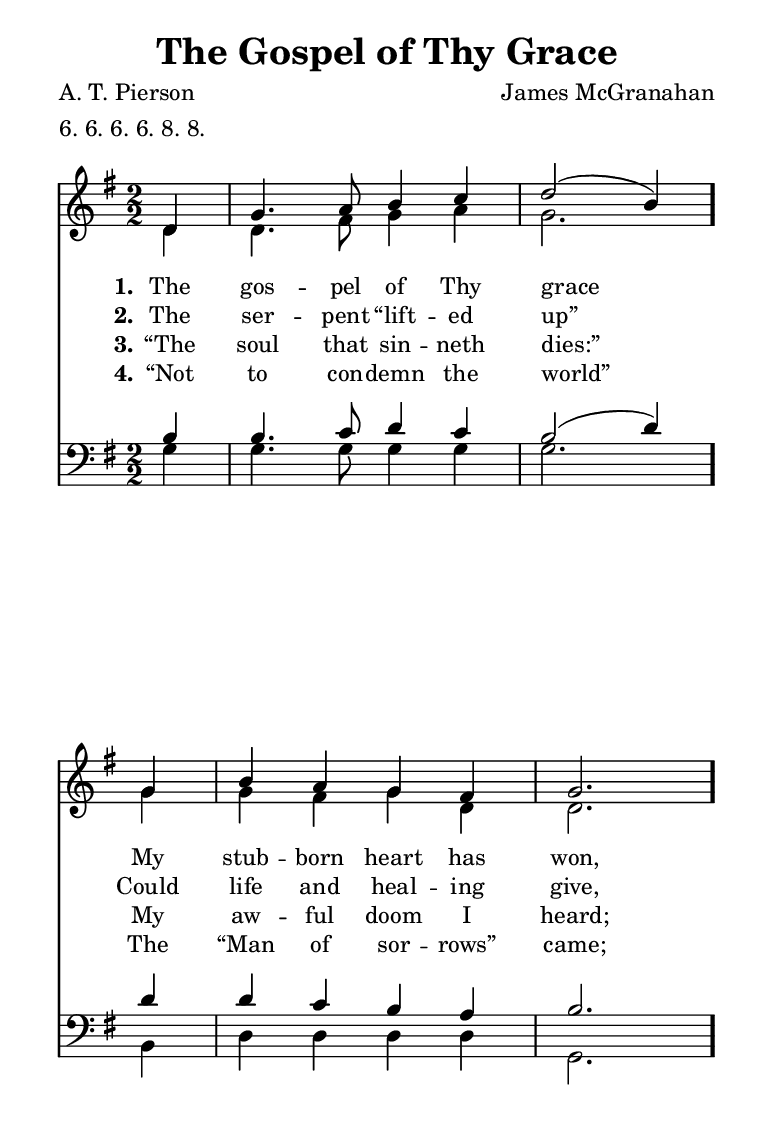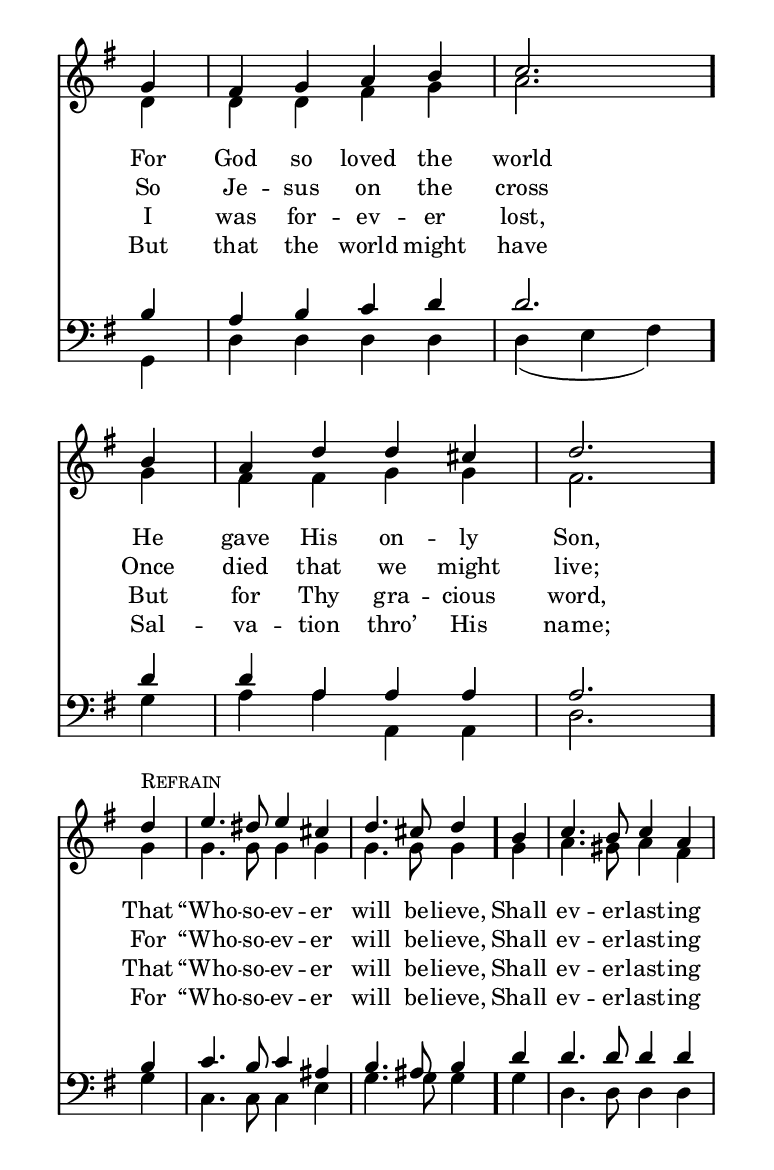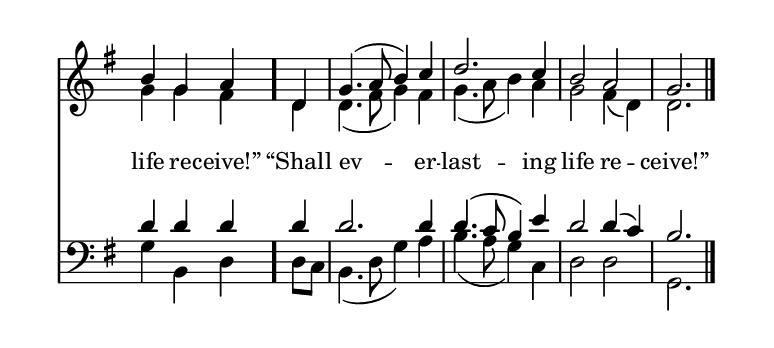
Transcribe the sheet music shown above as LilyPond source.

\include "common/global.ily"
\paper {
  \include "common/paper.ily"
  %ragged-bottom = ##t
  %ragged-last-bottom = ##t
  %systems-per-page = ##f
  %page-count = ##f
}

\header{
  hymnnumber = "40"
  title = "The Gospel of Thy Grace"
  tunename = ""
  meter = "6. 6. 6. 6. 8. 8."
  poet = "A. T. Pierson"
  composer = "James McGranahan"
  %copyright = ""
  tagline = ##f
}

% for fermata in MIDI
ta = { \tempo 4=90 }
tb = { \tempo 4=45 }

lyricsInvis = { \override LyricText.stencil = ##f \override LyricHyphen.stencil = ##f }
lyricsVis = { \revert LyricText.stencil \revert LyricHyphen.stencil }

patternAA = { c4 | c4. c8 c4 c4 | c2( c4) }
patternAB = { c4 | c4. c8 c4 c4 | c2.     }
patternBA = { c4 | c4 c4 c4 c4 | c2.        }
patternBB = { c4 | c4 c4 c4 c4 | c4( c4 c4) }
patternCA = { c4 | c4. c8 c4 c4 | c4. c8 c4 }
patternCB = { c4 | c4. c8 c4 c4 | c4  c4 c4 }
patternDA = { c4      | c4.( c8 c4) c4 | c2.         c4 | c2 c2      | c2. }
patternDB = { c4      | c4.( c8 c4) c4 | c4.( c8 c4) c4 | c2 c4( c4) | c2. }
patternDC = { c4      | c2.         c4 | c4.( c8 c4) c4 | c2 c4( c4) | c2. }
patternDD = { c8[ c8] | c4.( c8 c4) c4 | c4.( c8 c4) c4 | c2 c2      | c2. }

global = {
  \include "common/overrides.ily"
  \override Staff.TimeSignature.style = #'numbered
  \time 2/2
  \override Score.MetronomeMark.transparent = ##t % hide all fermata changes too
  \ta
  \key g \major
  \partial 4
  \autoBeamOff
}

notesSoprano = {
\global
\relative c' {

  \changePitch \patternAA { d | g a b c | d b }
  \changePitch \patternBA { g | b a g fis | g }
  \changePitch \patternBA { g | fis g a b | c }
  \changePitch \patternBA { b | a d d cis | d }

  << s^\markup { \small \caps "Refrain" }
  \changePitch \patternCA { d | e dis e cis | d cis d } >>
  \changePitch \patternCB { b | c b c a | b g a }
  \changePitch \patternDA { d, | g a b c | d c | b a | g }

  \bar "|."

}
}

notesAlto = {
\global
\relative e' {

  \changePitch \patternAB { d | d fis g a | g }
  \changePitch \patternBA { g | g fis g d | d }
  \changePitch \patternBA { d | d d fis g | a }
  \changePitch \patternBA { g | fis fis g g | fis }

  \changePitch \patternCA { g | g g g g | g g g }
  \changePitch \patternCB { g | a gis a fis | g g fis }
  \changePitch \patternDB { d | d fis g fis | g a b a | g fis d | d }

}
}

notesTenor = {
\global
\relative a {

  \changePitch \patternAA { b | b c d c | b d }
  \changePitch \patternBA { d | d c b a | b }
  \changePitch \patternBA { b | a b c d | d }
  \changePitch \patternBA { d | d a a a | a }

  \changePitch \patternCA { b | c b c ais | b ais b }
  \changePitch \patternCB { d | d d d d | d d d }
  \changePitch \patternDC { d | d d | d c b e | d d c | b }

}
}

notesBass = {
\global
\relative f {

  \changePitch \patternAB { g | g g g g | g  }
  \changePitch \patternBA { b, | d d d d | g, }
  \changePitch \patternBB { g | d' d d d | d e fis }
  \changePitch \patternBA { g | a a a, a | d }

  \changePitch \patternCA { g | c, c c e | g g g }
  \changePitch \patternCB { g | d d d d | g b, d }
  \changePitch \patternDD { d c | b d g a | b a g c, | d d | g, }

}
}

RefrainA = \lyricmode {

That “Who -- so -- ev -- er will be -- lieve, \bar "."
Shall ev -- er -- last -- ing \break life re -- ceive!” \bar "."
“Shall ev -- er -- last -- ing life re -- ceive!”

}

RefrainB = \lyricmode {

For “Who -- so -- ev -- er will be -- lieve, \bar "."
Shall ev -- er -- last -- ing \break %{HIDE>%} \lyricsInvis %{<HIDE%} life re -- ceive!” \bar "."
“Shall ev -- er -- last -- ing life re -- ceive!” %{HIDE>%} \lyricsVis %{<HIDE%}

}

RefrainC = \lyricmode {

That “Who -- so -- ev -- er will be -- lieve, \bar "."
Shall ev -- er -- last -- ing \break %{HIDE>%} \lyricsInvis %{<HIDE%} life re -- ceive!” \bar "."
“Shall ev -- er -- last -- ing life re -- ceive!” %{HIDE>%} \lyricsVis %{<HIDE%}

}

RefrainD = \lyricmode {

For “Who -- so -- ev -- er will be -- lieve, \bar "."
Shall ev -- er -- last -- ing \break %{HIDE>%} \lyricsInvis %{<HIDE%} life re -- ceive!” \bar "."
“Shall ev -- er -- last -- ing life re -- ceive!” %{HIDE>%} \lyricsVis %{<HIDE%}

}

wordsA = \lyricmode {
\set stanza = "1."

The gos -- pel of Thy grace \bar "."
My stub -- born heart has won, \bar "." \break
For God so loved the world \bar "."
He gave His on -- ly Son, \bar "." \break
\RefrainA

}

wordsB = \lyricmode {
\set stanza = "2."

The ser -- pent “lift -- ed up”
Could life and heal -- ing give,
So Je -- sus on the cross
Once died that we might live;
\RefrainB

}

wordsC = \lyricmode {
\set stanza = "3."

“The soul that sin -- neth dies:”
My aw -- ful doom I heard;
I was for -- ev -- er lost,
But for Thy gra -- cious word,
\RefrainC

}

wordsD = \lyricmode {
\set stanza = "4."

“Not to con -- demn the world”
The “Man of sor -- rows” came;
But that the world might have
Sal -- va -- tion thro’ His name;
\RefrainD

}

\score {
  \context ChoirStaff <<
    \context Staff = upper <<
      \set ChoirStaff.systemStartDelimiter = #'SystemStartBar
      \context Voice  = sopranos { \voiceOne << \notesSoprano >> }
      \context Voice  = altos { \voiceTwo << \notesAlto >> }
      \context Lyrics = one   \lyricsto sopranos \wordsA
      \context Lyrics = two   \lyricsto sopranos \wordsB
      \context Lyrics = three \lyricsto sopranos \wordsC
      \context Lyrics = four  \lyricsto sopranos \wordsD
    >>
    \context Staff = men <<
      \clef bass
      \context Voice  = tenors { \voiceOne << \notesTenor >> }
      \context Voice  = basses { \voiceTwo << \notesBass >> }
    >>
  >>
  \layout {
    \include "common/layout.ily"
  }
  \midi{
    \include "common/midi.ily"
  }
}

\version "2.19.49"  % necessary for upgrading to future LilyPond versions.

% vi:set et ts=2 sw=2 ai nocindent syntax=lilypond:
